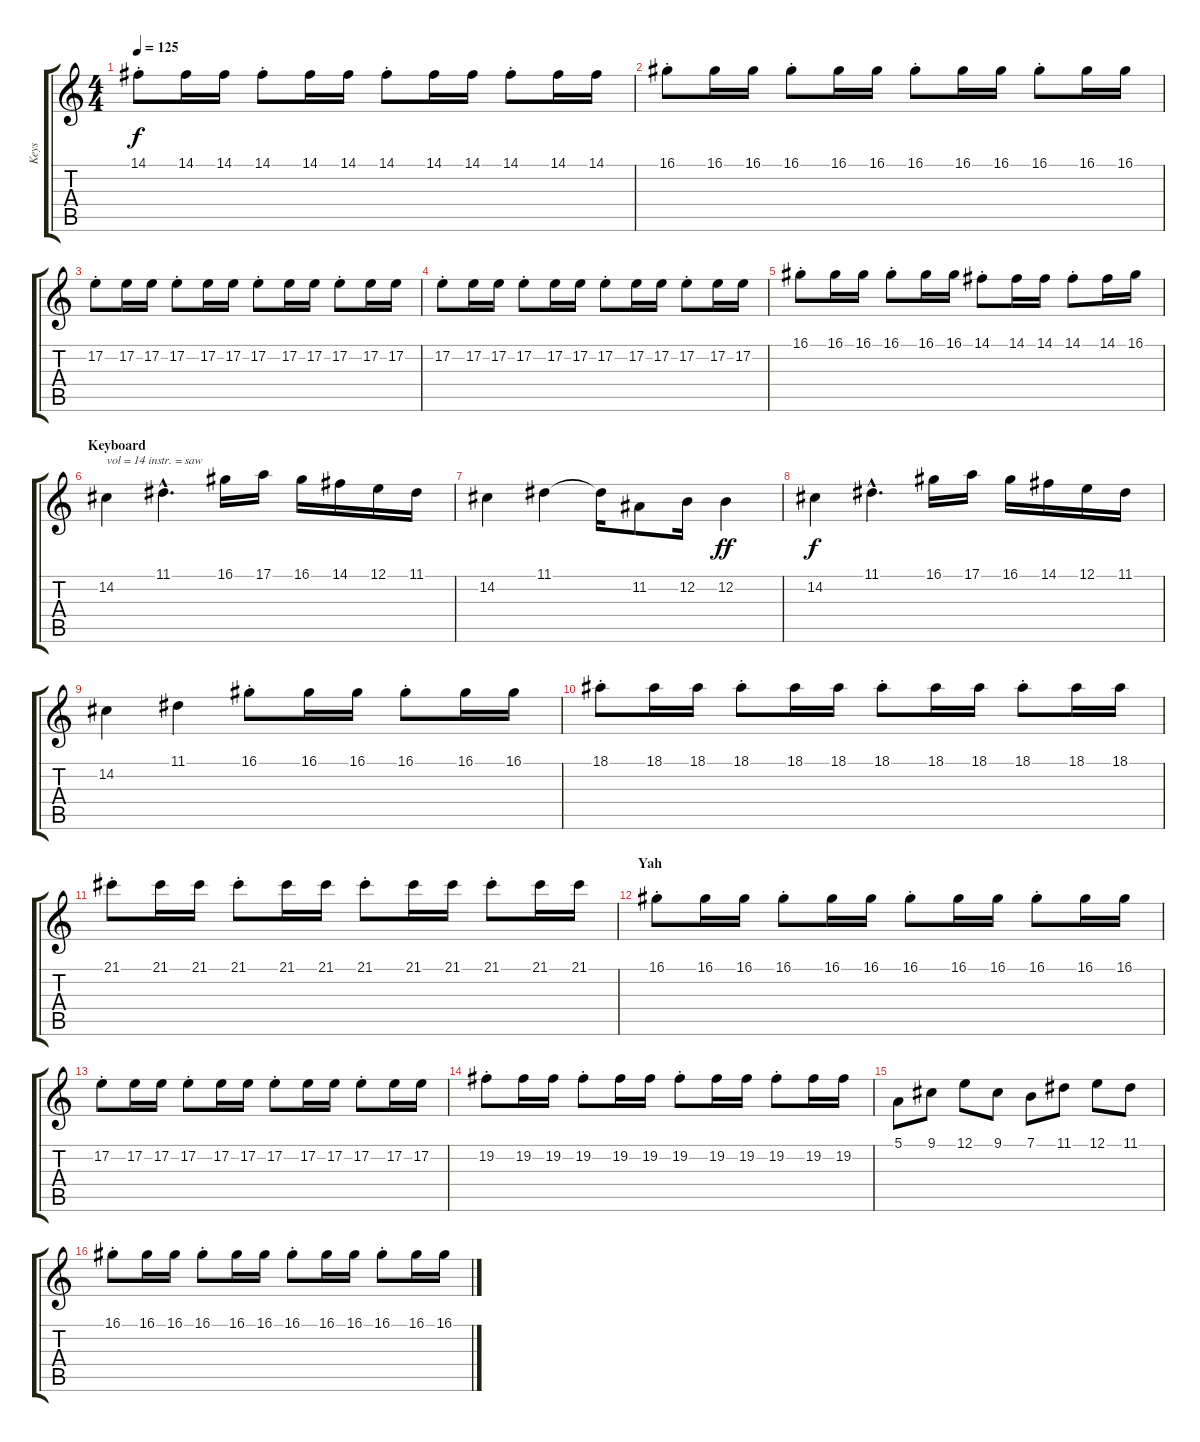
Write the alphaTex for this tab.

\track ("Keys" "Keys") {instrument reedorgan}
\staff {score tabs}
\tuning (E4 B3 G3 D3 A2 E2) {hide}
\ts (4 4)
\tempo 125
\clef g2
\ks c
14.1{st}.8{dy f} 14.1.16 14.1.16 14.1{st}.8 14.1.16 14.1.16 14.1{st}.8 14.1.16 14.1.16 14.1{st}.8 14.1.16 14.1.16 |
16.1{st}.8 16.1.16 16.1.16 16.1{st}.8 16.1.16 16.1.16 16.1{st}.8 16.1.16 16.1.16 16.1{st}.8 16.1.16 16.1.16 |
17.2{st}.8 17.2.16 17.2.16 17.2{st}.8 17.2.16 17.2.16 17.2{st}.8 17.2.16 17.2.16 17.2{st}.8 17.2.16 17.2.16 |
17.2{st}.8 17.2.16 17.2.16 17.2{st}.8 17.2.16 17.2.16 17.2{st}.8 17.2.16 17.2.16 17.2{st}.8 17.2.16 17.2.16 |
16.1{st}.8 16.1.16 16.1.16 16.1{st}.8 16.1.16 16.1.16 14.1{st}.8 14.1.16 14.1.16 14.1{st}.8 14.1.16 16.1.16 |
\section ("" "Keyboard")
14.2.4{txt "vol = 14 instr. = saw" volume 13 instrument lead2sawtooth} 11.1{hac}.4{d} 16.1.16 17.1.16 16.1.16 14.1.16 12.1.16 11.1.16 |
14.2.4 11.1.4 11.1{t}.16 11.2.8 12.2.16 12.2.4{dy ff} |
14.2.4{dy f} 11.1{hac}.4{d} 16.1.16 17.1.16 16.1.16 14.1.16 12.1.16 11.1.16 |
14.2.4 11.1.4 16.1{st}.8 16.1.16 16.1.16 16.1{st}.8 16.1.16 16.1.16 |
\section ("" "")
18.1{st}.8 18.1.16 18.1.16 18.1{st}.8 18.1.16 18.1.16 18.1{st}.8 18.1.16 18.1.16 18.1{st}.8 18.1.16 18.1.16 |
21.1{st}.8 21.1.16 21.1.16 21.1{st}.8 21.1.16 21.1.16 21.1{st}.8 21.1.16 21.1.16 21.1{st}.8 21.1.16 21.1.16 |
\section ("" "Yah")
16.1{st}.8{volume 10 instrument reedorgan} 16.1.16 16.1.16 16.1{st}.8 16.1.16 16.1.16 16.1{st}.8 16.1.16 16.1.16 16.1{st}.8 16.1.16 16.1.16 |
17.2{st}.8 17.2.16 17.2.16 17.2{st}.8 17.2.16 17.2.16 17.2{st}.8 17.2.16 17.2.16 17.2{st}.8 17.2.16 17.2.16 |
19.2{st}.8 19.2.16 19.2.16 19.2{st}.8 19.2.16 19.2.16 19.2{st}.8 19.2.16 19.2.16 19.2{st}.8 19.2.16 19.2.16 |
5.1.8 9.1.8 12.1.8 9.1.8 7.1.8 11.1.8 12.1.8 11.1.8 |
16.1{st}.8 16.1.16 16.1.16 16.1{st}.8 16.1.16 16.1.16 16.1{st}.8 16.1.16 16.1.16 16.1{st}.8 16.1.16 16.1.16
